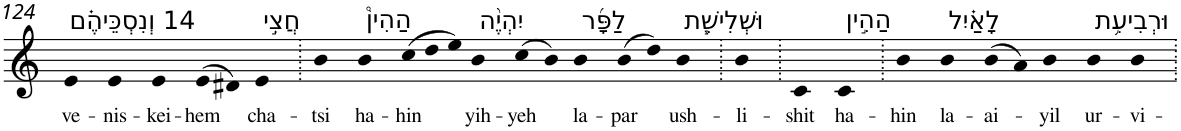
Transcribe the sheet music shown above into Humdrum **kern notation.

**kern	**text
*part1	*part1
*staff1	*staff1
*I"Piano	*
*I'Pno	*
!!LO:PB:g=z
*clefG2	*
*k[]	*
=124	=124
!LO:TX:a:t=14 וְנִסְכֵּיהֶ֗ם	!
!	!LO:LY:b
4e	ve-
!	!LO:LY:b
4e	-nis-
!	!LO:LY:b
4e	-kei-
!	!LO:LY:b
(>8e	-hem
8d#X)	.
!LO:TX:a:t=חֲצִ֣י	!
!	!LO:LY:b
4e	cha-
=125.	=125.
!	!LO:LY:b
4b	-tsi
!LO:TX:a:t=הַהִין֩	!
!	!LO:LY:b
4b	ha-
*Xtuplet	*
!	!LO:LY:b
(>12cc	-hin
12dd	.
12ee)	.
!LO:TX:a:t=יִהְיֶ֨ה	!
!	!LO:LY:b
4b	yih-
!	!LO:LY:b
(>8cc	-yeh
8b)	.
!LO:TX:a:t=לַפָּ֜ר	!
!	!LO:LY:b
4b	la-
!	!LO:LY:b
(>8b	-par
8dd)	.
!LO:TX:a:t=וּשְׁלִישִׁ֧ת	!
!	!LO:LY:b
4b	ush-
=126.	=126.
!	!LO:LY:b
4b	-li-
=127.	=127.
!	!LO:LY:b
4c	-shit
!LO:TX:a:t=הַהִ֣ין	!
!	!LO:LY:b
4c	ha-
=128.	=128.
!	!LO:LY:b
4b	-hin
!LO:TX:a:t=לָאַ֗יִל	!
!	!LO:LY:b
4b	la-
!	!LO:LY:b
(>8b	-ai-
8a)	.
!	!LO:LY:b
4b	-yil
!LO:TX:a:t=וּרְבִיעִ֥ת	!
!	!LO:LY:b
4b	ur-
!	!LO:LY:b
4b	-vi-
=.	=.
*-	*-
